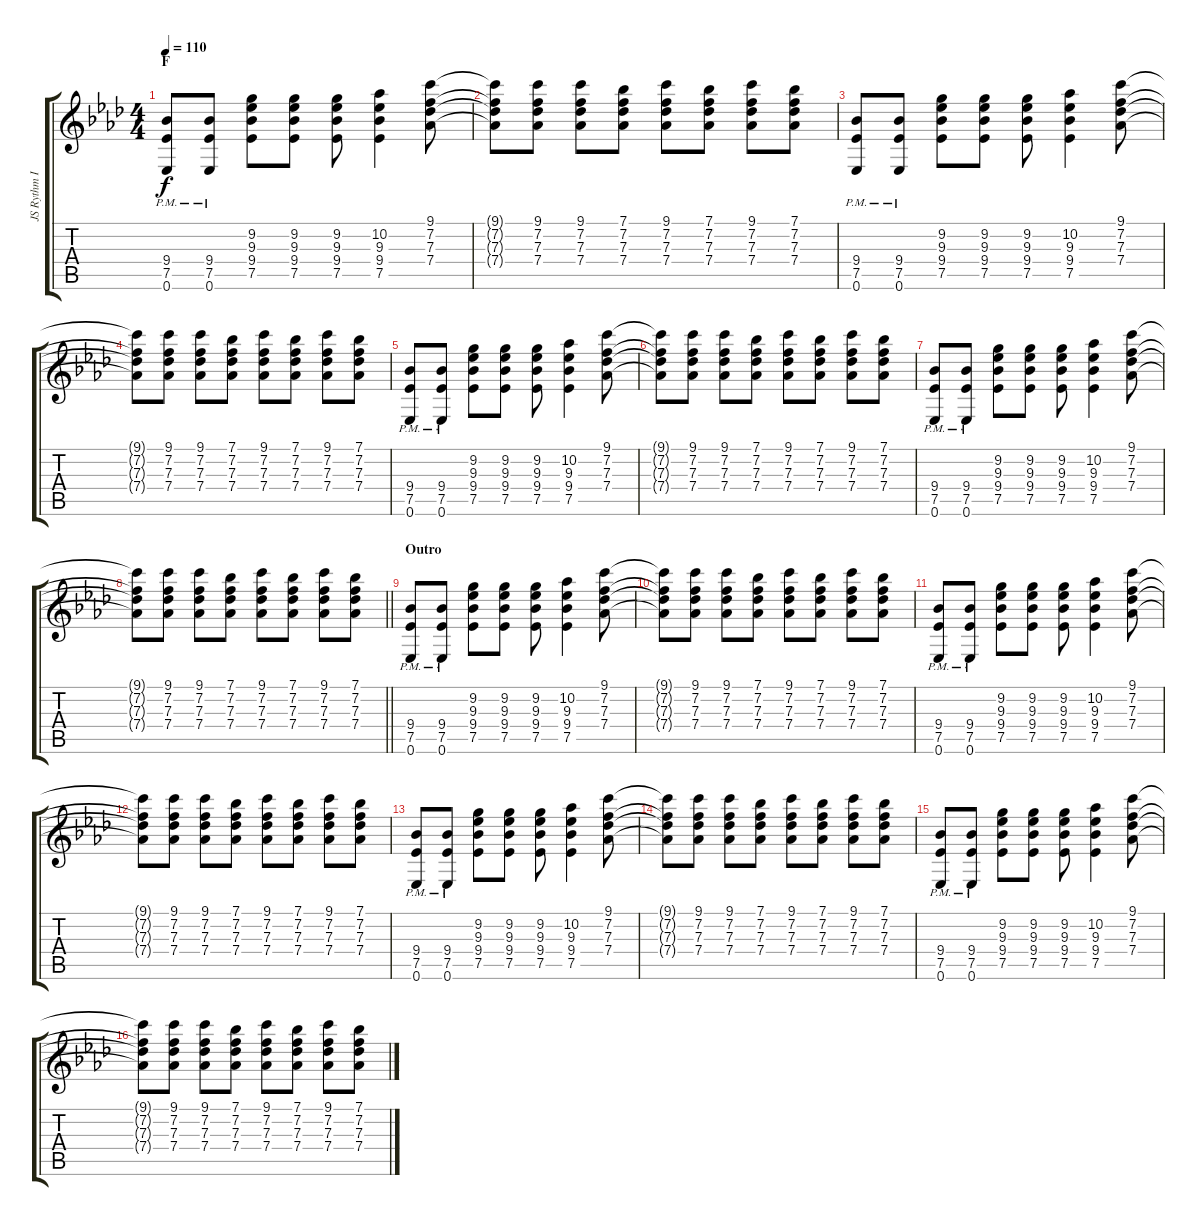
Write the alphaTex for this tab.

\track ("JS Rythm I" "JS Rythm I") {instrument overdrivenguitar}
\staff {score tabs}
\tuning (Eb4 Bb3 Gb3 Db3 Ab2 Eb2) {hide}
\ts (4 4)
\section ("" "F")
\tempo 110
\clef g2
\ks ab
(9.4{pm} 7.5{pm} 0.6).8{dy f volume 11} (9.4{pm} 7.5{pm} 0.6).8 (9.2 9.3 9.4 7.5).8 (9.2 9.3 9.4 7.5).8 (9.2 9.3 9.4 7.5).8 (10.2 9.3 9.4 7.5).4 (9.1 7.2 7.3 7.4).8 |
(9.1{t} 7.2{t} 7.3{t} 7.4{t}).8 (9.1 7.2 7.3 7.4).8 (9.1 7.2 7.3 7.4).8 (7.1 7.2 7.3 7.4).8 (9.1 7.2 7.3 7.4).8 (7.1 7.2 7.3 7.4).8 (9.1 7.2 7.3 7.4).8 (7.1 7.2 7.3 7.4).8 |
(9.4{pm} 7.5{pm} 0.6).8 (9.4{pm} 7.5{pm} 0.6).8 (9.2 9.3 9.4 7.5).8 (9.2 9.3 9.4 7.5).8 (9.2 9.3 9.4 7.5).8 (10.2 9.3 9.4 7.5).4 (9.1 7.2 7.3 7.4).8 |
(9.1{t} 7.2{t} 7.3{t} 7.4{t}).8 (9.1 7.2 7.3 7.4).8 (9.1 7.2 7.3 7.4).8 (7.1 7.2 7.3 7.4).8 (9.1 7.2 7.3 7.4).8 (7.1 7.2 7.3 7.4).8 (9.1 7.2 7.3 7.4).8 (7.1 7.2 7.3 7.4).8 |
(9.4{pm} 7.5{pm} 0.6).8 (9.4{pm} 7.5{pm} 0.6).8 (9.2 9.3 9.4 7.5).8 (9.2 9.3 9.4 7.5).8 (9.2 9.3 9.4 7.5).8 (10.2 9.3 9.4 7.5).4 (9.1 7.2 7.3 7.4).8 |
(9.1{t} 7.2{t} 7.3{t} 7.4{t}).8 (9.1 7.2 7.3 7.4).8 (9.1 7.2 7.3 7.4).8 (7.1 7.2 7.3 7.4).8 (9.1 7.2 7.3 7.4).8 (7.1 7.2 7.3 7.4).8 (9.1 7.2 7.3 7.4).8 (7.1 7.2 7.3 7.4).8 |
(9.4{pm} 7.5{pm} 0.6).8 (9.4{pm} 7.5{pm} 0.6).8 (9.2 9.3 9.4 7.5).8 (9.2 9.3 9.4 7.5).8 (9.2 9.3 9.4 7.5).8 (10.2 9.3 9.4 7.5).4 (9.1 7.2 7.3 7.4).8 |
\barLineRight lightlight
(9.1{t} 7.2{t} 7.3{t} 7.4{t}).8 (9.1 7.2 7.3 7.4).8 (9.1 7.2 7.3 7.4).8 (7.1 7.2 7.3 7.4).8 (9.1 7.2 7.3 7.4).8 (7.1 7.2 7.3 7.4).8 (9.1 7.2 7.3 7.4).8 (7.1 7.2 7.3 7.4).8 |
\section ("" "Outro")
(9.4{pm} 7.5{pm} 0.6).8 (9.4{pm} 7.5{pm} 0.6).8 (9.2 9.3 9.4 7.5).8 (9.2 9.3 9.4 7.5).8 (9.2 9.3 9.4 7.5).8 (10.2 9.3 9.4 7.5).4 (9.1 7.2 7.3 7.4).8 |
(9.1{t} 7.2{t} 7.3{t} 7.4{t}).8 (9.1 7.2 7.3 7.4).8 (9.1 7.2 7.3 7.4).8 (7.1 7.2 7.3 7.4).8 (9.1 7.2 7.3 7.4).8 (7.1 7.2 7.3 7.4).8 (9.1 7.2 7.3 7.4).8 (7.1 7.2 7.3 7.4).8 |
(9.4{pm} 7.5{pm} 0.6).8 (9.4{pm} 7.5{pm} 0.6).8 (9.2 9.3 9.4 7.5).8 (9.2 9.3 9.4 7.5).8 (9.2 9.3 9.4 7.5).8 (10.2 9.3 9.4 7.5).4 (9.1 7.2 7.3 7.4).8 |
(9.1{t} 7.2{t} 7.3{t} 7.4{t}).8 (9.1 7.2 7.3 7.4).8 (9.1 7.2 7.3 7.4).8 (7.1 7.2 7.3 7.4).8 (9.1 7.2 7.3 7.4).8 (7.1 7.2 7.3 7.4).8 (9.1 7.2 7.3 7.4).8 (7.1 7.2 7.3 7.4).8 |
(9.4{pm} 7.5{pm} 0.6).8 (9.4{pm} 7.5{pm} 0.6).8 (9.2 9.3 9.4 7.5).8 (9.2 9.3 9.4 7.5).8 (9.2 9.3 9.4 7.5).8 (10.2 9.3 9.4 7.5).4 (9.1 7.2 7.3 7.4).8 |
(9.1{t} 7.2{t} 7.3{t} 7.4{t}).8 (9.1 7.2 7.3 7.4).8 (9.1 7.2 7.3 7.4).8 (7.1 7.2 7.3 7.4).8 (9.1 7.2 7.3 7.4).8 (7.1 7.2 7.3 7.4).8 (9.1 7.2 7.3 7.4).8 (7.1 7.2 7.3 7.4).8 |
(9.4{pm} 7.5{pm} 0.6).8 (9.4{pm} 7.5{pm} 0.6).8 (9.2 9.3 9.4 7.5).8 (9.2 9.3 9.4 7.5).8 (9.2 9.3 9.4 7.5).8 (10.2 9.3 9.4 7.5).4 (9.1 7.2 7.3 7.4).8 |
(9.1{t} 7.2{t} 7.3{t} 7.4{t}).8 (9.1 7.2 7.3 7.4).8 (9.1 7.2 7.3 7.4).8 (7.1 7.2 7.3 7.4).8 (9.1 7.2 7.3 7.4).8 (7.1 7.2 7.3 7.4).8 (9.1 7.2 7.3 7.4).8 (7.1 7.2 7.3 7.4).8
